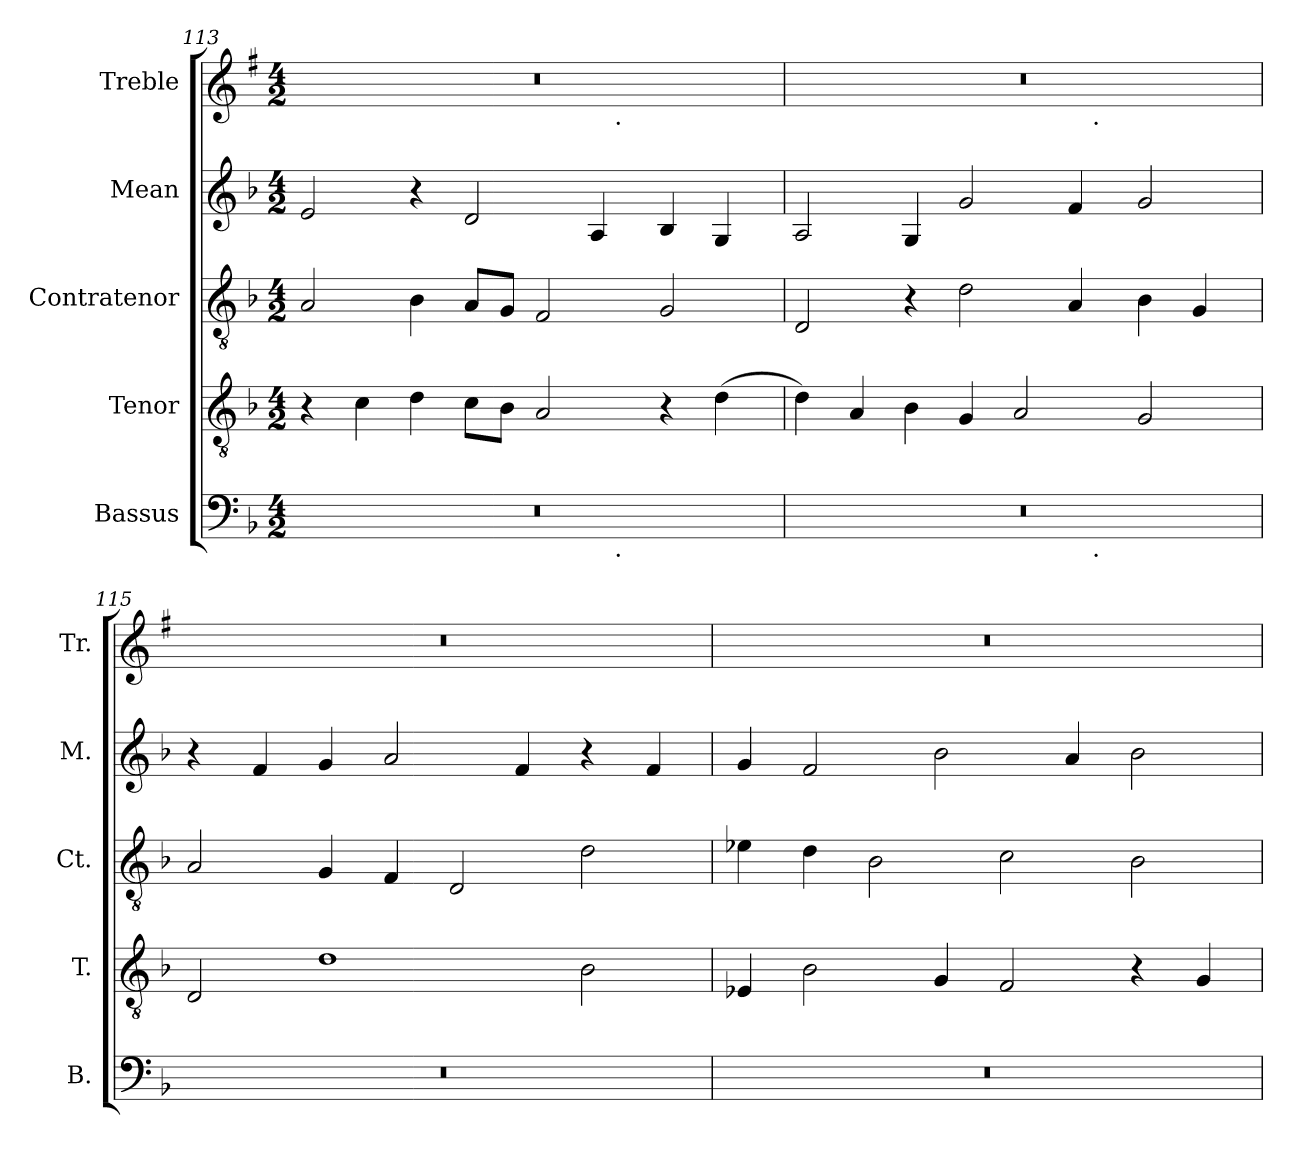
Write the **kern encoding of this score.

**kern	**kern	**kern	**kern	**kern
*part5	*part4	*part3	*part2	*part1
*staff5	*staff4	*staff3	*staff2	*staff1
*I"Bassus	*I"Tenor	*I"Contratenor	*I"Mean	*I"Treble
*I'B.	*I'T.	*I'Ct.	*I'M.	*I'Tr.
*clefF4	*clefGv2	*clefGv2	*clefG2	*clefG2
*ITrd7c12	*	*	*	*ITrd1c2
*k[b-]	*k[b-]	*k[b-]	*k[b-]	*k[b-]
*F:	*F:	*F:	*F:	*F:
*M4/2	*M4/2	*M4/2	*M4/2	*M4/2
=113	=113	=113	=113	=113
*^	*	*	*	*^
0r	1ryy	4r	2A/	2e/	0r	1ryy
.	.	4c\	.	.	.	.
.	.	4d\	4B-\	4r	.	.
.	.	8c\L	8A/L	2d/	.	.
.	.	8B-\J	8G/J	.	.	.
.	4ryy	2A/	2F/	.	.	4ryy
.	16ryy	.	.	4A/	.	16ryy
!	!	!	!	!	!	!LO:TX:b:t=.
!	!LO:TX:b:t=.	!	!	!	!	!
.	2ryy	.	.	.	.	2ryy
.	.	4r	2G/	4B-/	.	.
.	.	(>4d\	.	4G/	.	.
.	8.ryy	.	.	.	.	8.ryy
=114	=114	=114	=114	=114	=114	=114
0r	1ryy	4d\)	2D/	2A/	0r	1ryy
.	.	4A/	.	.	.	.
.	.	4B-\	4r	4G/	.	.
.	.	4G/	2d\	2g/	.	.
.	4ryy	2A/	.	.	.	4ryy
.	16ryy	.	4A/	4f/	.	16ryy
!	!	!	!	!	!	!LO:TX:b:t=.
!	!LO:TX:b:t=.	!	!	!	!	!
.	2ryy	.	.	.	.	2ryy
.	.	2G/	4B-\	2g/	.	.
.	.	.	4G/	.	.	.
.	8.ryy	.	.	.	.	8.ryy
*v	*v	*	*	*	*v	*v
!!LO:PB:g=z
=115	=115	=115	=115	=115
0r	2D/	2A/	4r	0r
.	.	.	4f/	.
.	1d	4G/	4g/	.
.	.	4F/	2a/	.
.	.	2D/	.	.
.	.	.	4f/	.
.	2B-\	2d\	4r	.
.	.	.	4f/	.
=116	=116	=116	=116	=116
0r	4E->/	4e-X\	4g/	0r
.	2B-\	4d\	2f/	.
.	.	2B-\	.	.
.	4G/	.	2b-\	.
.	2F/	2c\	.	.
.	.	.	4a/	.
.	4r	2B-\	2b-\	.
.	4G/	.	.	.
=	=	=	=	=
*-	*-	*-	*-	*-
